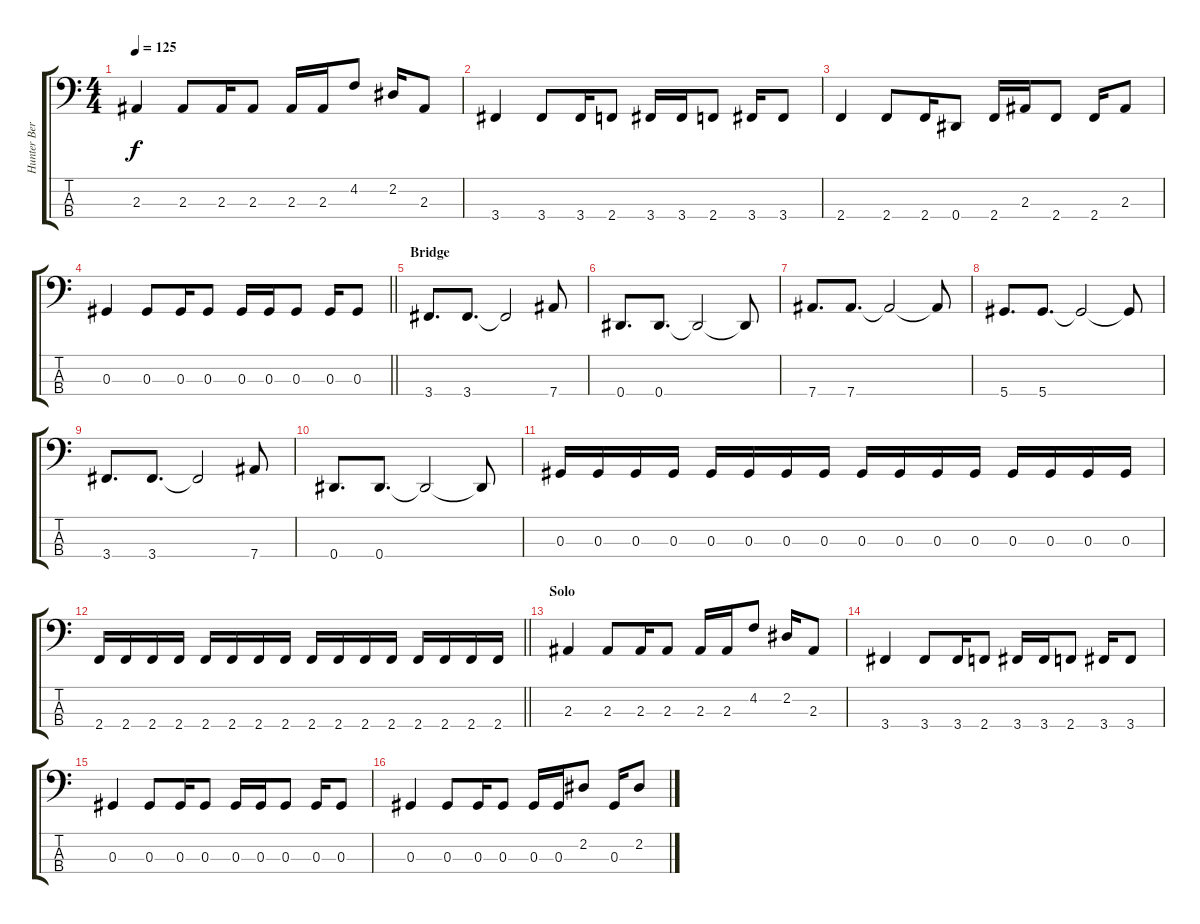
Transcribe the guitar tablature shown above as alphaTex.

\track ("Hunter Bergan" "Hunter Ber") {instrument electricbasspick}
\staff {score tabs}
\tuning (Gb2 Db2 Ab1 Eb1) {hide}
\ts (4 4)
\tempo 125
\clef f4
\ks c
2.3.4{dy f} 2.3.8 2.3.16 2.3.8 2.3.16 2.3.16 4.2.8 2.2.16 2.3.8 |
3.4.4 3.4.8 3.4.16 2.4.8 3.4.16 3.4.16 2.4.8 3.4.16 3.4.8 |
2.4.4 2.4.8 2.4.16 0.4.8 2.4.16 2.3.16 2.4.8 2.4.16 2.3.8 |
\barLineRight lightlight
0.3.4 0.3.8 0.3.16 0.3.8 0.3.16 0.3.16 0.3.8 0.3.16 0.3.8 |
\section ("" "Bridge")
3.4.8{d} 3.4.8{d} 3.4{t}.2 7.4.8 |
0.4.8{d} 0.4.8{d} 0.4{t}.2 0.4{t}.8 |
7.4.8{d} 7.4.8{d} 7.4{t}.2 7.4{t}.8 |
5.4.8{d} 5.4.8{d} 5.4{t}.2 5.4{t}.8 |
3.4.8{d} 3.4.8{d} 3.4{t}.2 7.4.8 |
0.4.8{d} 0.4.8{d} 0.4{t}.2 0.4{t}.8 |
0.3.16 0.3.16 0.3.16 0.3.16 0.3.16 0.3.16 0.3.16 0.3.16 0.3.16 0.3.16 0.3.16 0.3.16 0.3.16 0.3.16 0.3.16 0.3.16 |
\barLineRight lightlight
2.4.16 2.4.16 2.4.16 2.4.16 2.4.16 2.4.16 2.4.16 2.4.16 2.4.16 2.4.16 2.4.16 2.4.16 2.4.16 2.4.16 2.4.16 2.4.16 |
\section ("" "Solo")
2.3.4 2.3.8 2.3.16 2.3.8 2.3.16 2.3.16 4.2.8 2.2.16 2.3.8 |
3.4.4 3.4.8 3.4.16 2.4.8 3.4.16 3.4.16 2.4.8 3.4.16 3.4.8 |
0.3.4 0.3.8 0.3.16 0.3.8 0.3.16 0.3.16 0.3.8 0.3.16 0.3.8 |
0.3.4 0.3.8 0.3.16 0.3.8 0.3.16 0.3.16 2.2.8 0.3.16 2.2.8
